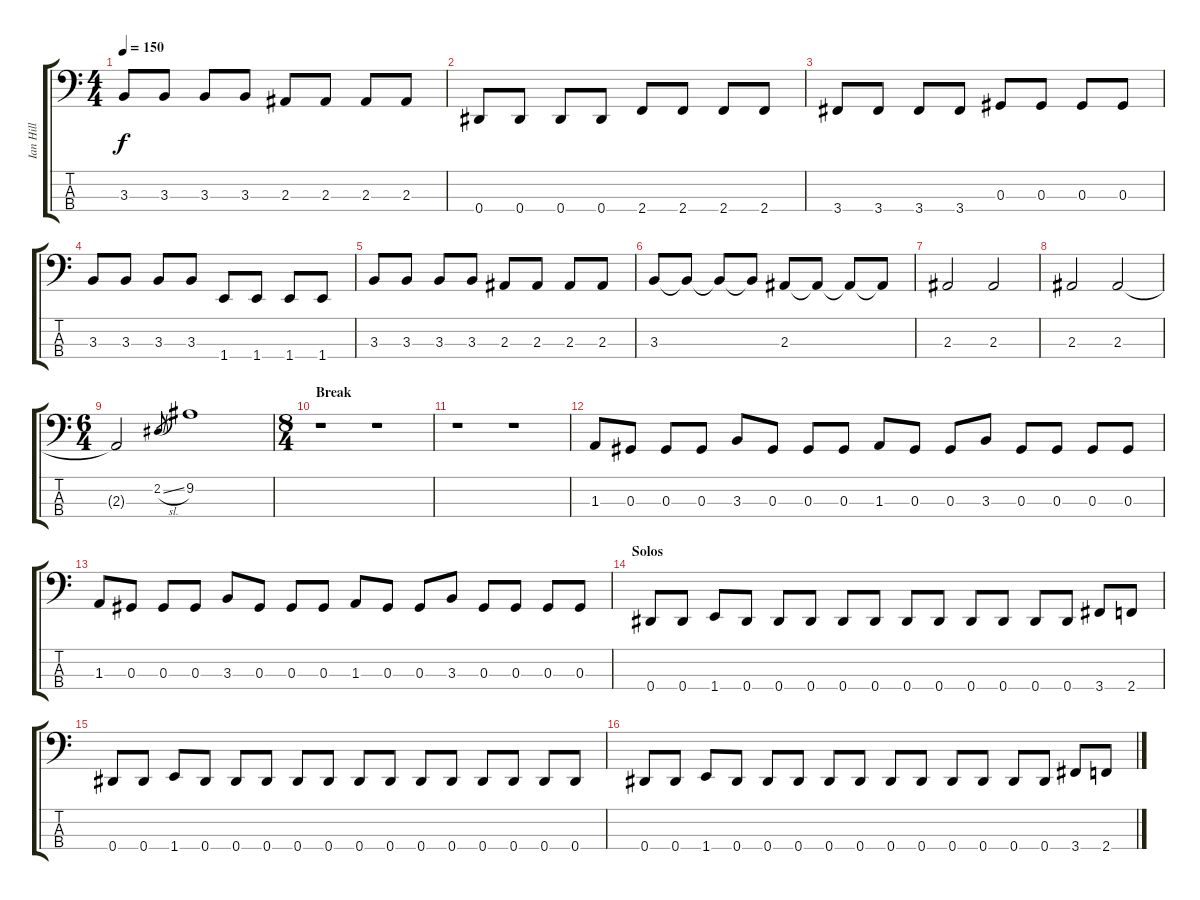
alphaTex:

\track ("Ian Hill" "Ian Hill") {instrument electricbasspick}
\staff {score tabs}
\tuning (Gb2 Db2 Ab1 Eb1) {hide}
\ts (4 4)
\tempo 150
\clef f4
\ks c
3.3.8{dy f} 3.3.8 3.3.8 3.3.8 2.3.8 2.3.8 2.3.8 2.3.8 |
0.4.8 0.4.8 0.4.8 0.4.8 2.4.8 2.4.8 2.4.8 2.4.8 |
3.4.8 3.4.8 3.4.8 3.4.8 0.3.8 0.3.8 0.3.8 0.3.8 |
3.3.8 3.3.8 3.3.8 3.3.8 1.4.8 1.4.8 1.4.8 1.4.8 |
3.3.8 3.3.8 3.3.8 3.3.8 2.3.8 2.3.8 2.3.8 2.3.8 |
3.3.8 3.3{t}.8 3.3{t}.8 3.3{t}.8 2.3.8 2.3{t}.8 2.3{t}.8 2.3{t}.8 |
2.3.2 2.3.2 |
2.3.2 2.3.2 |
\ts (6 4)
2.3{t}.2 2.2{sl}.8{gr} 9.2.1 |
\ts (8 4)
\section ("" "Break")
r.1 r.1 |
r.1 r.1 |
1.3.8 0.3.8 0.3.8 0.3.8 3.3.8 0.3.8 0.3.8 0.3.8 1.3.8 0.3.8 0.3.8 3.3.8 0.3.8 0.3.8 0.3.8 0.3.8 |
1.3.8 0.3.8 0.3.8 0.3.8 3.3.8 0.3.8 0.3.8 0.3.8 1.3.8 0.3.8 0.3.8 3.3.8 0.3.8 0.3.8 0.3.8 0.3.8 |
\section ("" "Solos")
0.4.8 0.4.8 1.4.8 0.4.8 0.4.8 0.4.8 0.4.8 0.4.8 0.4.8 0.4.8 0.4.8 0.4.8 0.4.8 0.4.8 3.4.8 2.4.8 |
0.4.8 0.4.8 1.4.8 0.4.8 0.4.8 0.4.8 0.4.8 0.4.8 0.4.8 0.4.8 0.4.8 0.4.8 0.4.8 0.4.8 0.4.8 0.4.8 |
0.4.8 0.4.8 1.4.8 0.4.8 0.4.8 0.4.8 0.4.8 0.4.8 0.4.8 0.4.8 0.4.8 0.4.8 0.4.8 0.4.8 3.4.8 2.4.8
